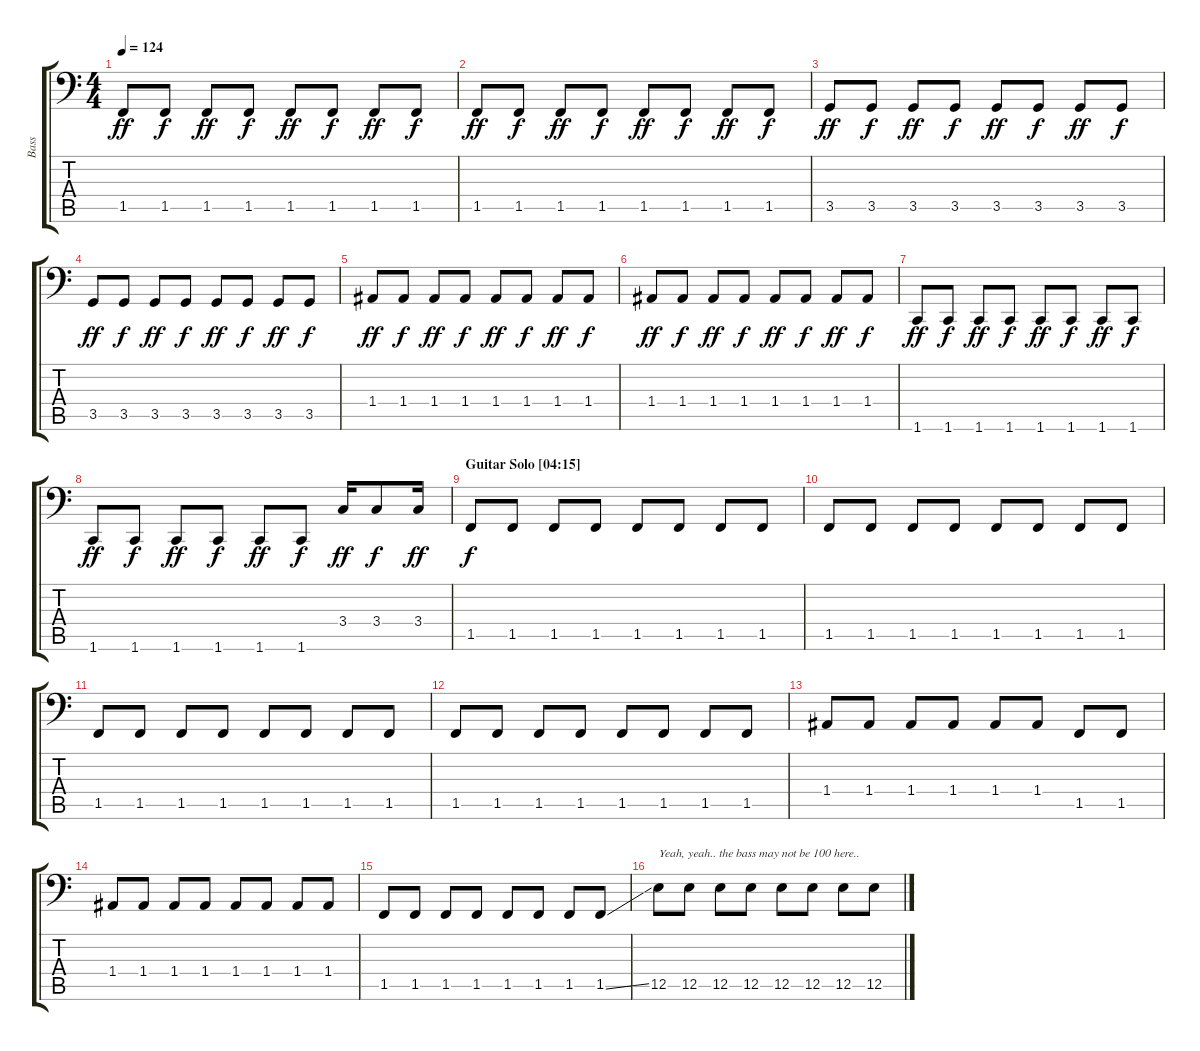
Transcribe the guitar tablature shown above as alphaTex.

\track ("Bass" "Bass") {instrument electricbassfinger}
\staff {score tabs}
\tuning (C3 G2 D2 A1 E1 B0) {hide}
\ts (4 4)
\section ("" "")
\tempo 124
\clef f4
\ks c
1.5.8{dy ff} 1.5.8{dy f} 1.5.8{dy ff} 1.5.8{dy f} 1.5.8{dy ff} 1.5.8{dy f} 1.5.8{dy ff} 1.5.8{dy f} |
1.5.8{dy ff} 1.5.8{dy f} 1.5.8{dy ff} 1.5.8{dy f} 1.5.8{dy ff} 1.5.8{dy f} 1.5.8{dy ff} 1.5.8{dy f} |
3.5.8{dy ff} 3.5.8{dy f} 3.5.8{dy ff} 3.5.8{dy f} 3.5.8{dy ff} 3.5.8{dy f} 3.5.8{dy ff} 3.5.8{dy f} |
3.5.8{dy ff} 3.5.8{dy f} 3.5.8{dy ff} 3.5.8{dy f} 3.5.8{dy ff} 3.5.8{dy f} 3.5.8{dy ff} 3.5.8{dy f} |
\section ("" "")
1.4.8{dy ff} 1.4.8{dy f} 1.4.8{dy ff} 1.4.8{dy f} 1.4.8{dy ff} 1.4.8{dy f} 1.4.8{dy ff} 1.4.8{dy f} |
1.4.8{dy ff} 1.4.8{dy f} 1.4.8{dy ff} 1.4.8{dy f} 1.4.8{dy ff} 1.4.8{dy f} 1.4.8{dy ff} 1.4.8{dy f} |
1.6.8{dy ff} 1.6.8{dy f} 1.6.8{dy ff} 1.6.8{dy f} 1.6.8{dy ff} 1.6.8{dy f} 1.6.8{dy ff} 1.6.8{dy f} |
1.6.8{dy ff} 1.6.8{dy f} 1.6.8{dy ff} 1.6.8{dy f} 1.6.8{dy ff} 1.6.8{dy f} 3.4.16{dy ff} 3.4.8{dy f} 3.4.16{dy ff} |
\section ("" "Guitar Solo [04:15]")
1.5.8{dy f} 1.5.8 1.5.8 1.5.8 1.5.8 1.5.8 1.5.8 1.5.8 |
1.5.8 1.5.8 1.5.8 1.5.8 1.5.8 1.5.8 1.5.8 1.5.8 |
1.5.8 1.5.8 1.5.8 1.5.8 1.5.8 1.5.8 1.5.8 1.5.8 |
1.5.8 1.5.8 1.5.8 1.5.8 1.5.8 1.5.8 1.5.8 1.5.8 |
1.4.8 1.4.8 1.4.8 1.4.8 1.4.8 1.4.8 1.5.8 1.5.8 |
1.4.8 1.4.8 1.4.8 1.4.8 1.4.8 1.4.8 1.4.8 1.4.8 |
1.5.8 1.5.8 1.5.8 1.5.8 1.5.8 1.5.8 1.5.8 1.5{ss}.8 |
12.5.8{txt "Yeah, yeah.. the bass may not be 100 here.."} 12.5.8 12.5.8 12.5.8 12.5.8 12.5.8 12.5.8 12.5.8
